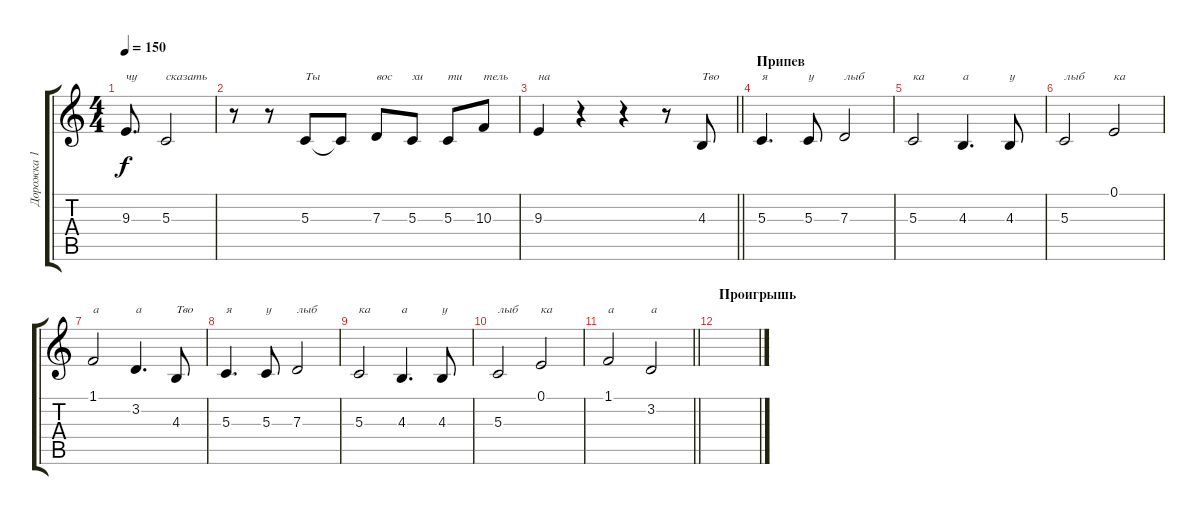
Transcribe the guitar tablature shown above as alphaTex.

\track ("Дорожка 1" "Дорожка 1") {instrument lead2sawtooth}
\staff {score tabs}
\tuning (E4 B3 G3 D3 A2 E2) {hide}
\ts (4 4)
\tempo 150
\clef g2
\ks c
9.3.8{d txt "чу" dy f} 5.3.2{txt "сказать"} |
r.8 r.8 5.3.8{txt "Ты"} 5.3{t}.8 7.3.8{txt "вос"} 5.3.8{txt "хи"} 5.3.8{txt "ти"} 10.3.8{txt "тель"} |
\barLineRight lightlight
9.3.4{txt "на"} r.4 r.4 r.8 4.3.8{txt "Тво"} |
\section ("" "Припев")
5.3.4{d txt "я"} 5.3.8{txt "у"} 7.3.2{txt "лыб"} |
5.3.2{txt "ка"} 4.3.4{d txt "а"} 4.3.8{txt "у"} |
5.3.2{txt "лыб"} 0.1.2{txt "ка"} |
1.1.2{txt "а"} 3.2.4{d txt "а"} 4.3.8{txt "Тво"} |
5.3.4{d txt "я"} 5.3.8{txt "у"} 7.3.2{txt "лыб"} |
5.3.2{txt "ка"} 4.3.4{d txt "а"} 4.3.8{txt "у"} |
5.3.2{txt "лыб"} 0.1.2{txt "ка"} |
\barLineRight lightlight
1.1.2{txt "а"} 3.2.2{txt "а"} |
\section ("" "Проигрышь")
